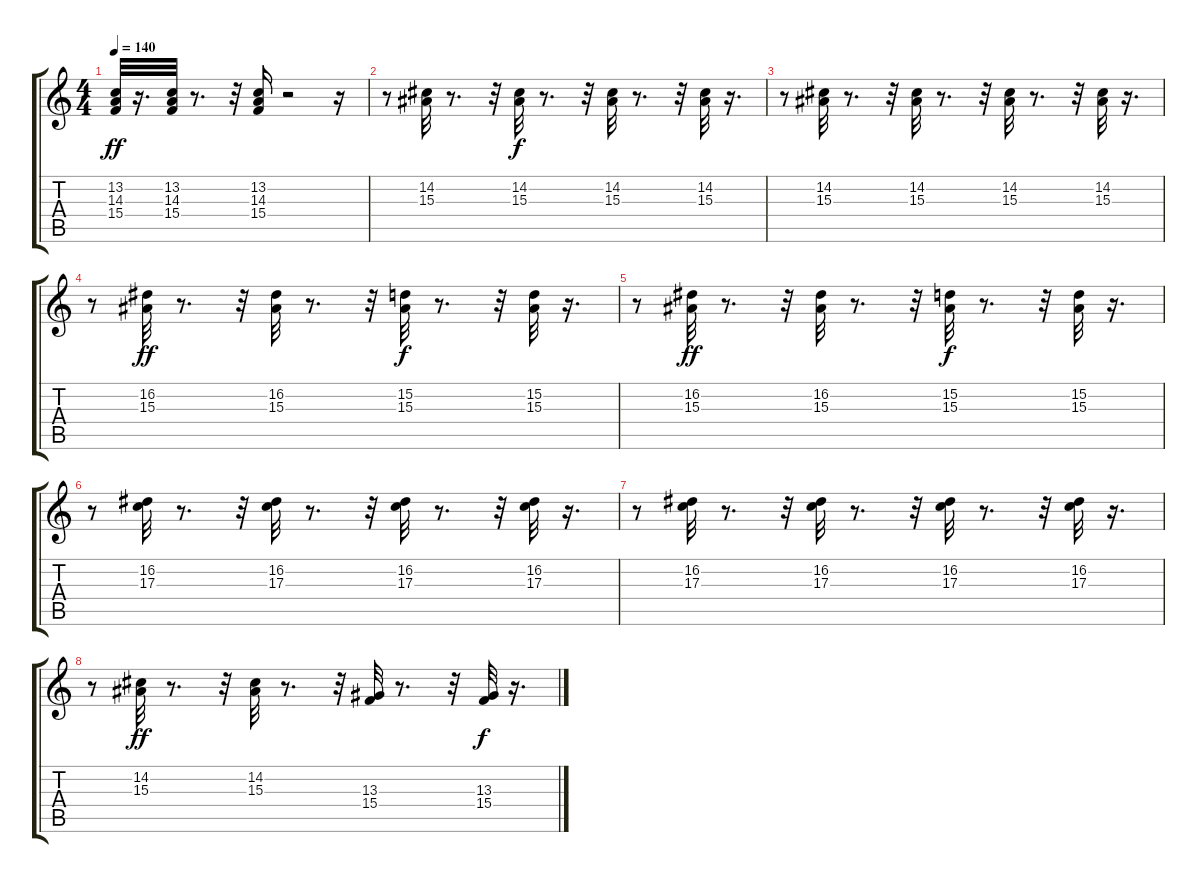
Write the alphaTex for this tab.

\track "" {instrument percussiveorgan}
\staff {score tabs}
\tuning (E4 B3 G3 D3 A2 E2) {hide}
\ts (4 4)
\tempo 140
\clef g2
\ks c
(13.2 14.3 15.4).32{dy ff} r.16{d} (13.2 14.3 15.4).32 r.8{d} r.32 (13.2 14.3 15.4).16 r.2 r.16 |
r.8 (14.2 15.3).32 r.8{d} r.32 (14.2 15.3).32{dy f} r.8{d} r.32 (14.2 15.3).32 r.8{d} r.32 (14.2 15.3).32 r.16{d} |
r.8 (14.2 15.3).32 r.8{d} r.32 (14.2 15.3).32 r.8{d} r.32 (14.2 15.3).32 r.8{d} r.32 (14.2 15.3).32 r.16{d} |
r.8 (16.2 15.3).32{dy ff} r.8{d} r.32 (16.2 15.3).32 r.8{d} r.32 (15.2 15.3).32{dy f} r.8{d} r.32 (15.2 15.3).32 r.16{d} |
r.8 (16.2 15.3).32{dy ff} r.8{d} r.32 (16.2 15.3).32 r.8{d} r.32 (15.2 15.3).32{dy f} r.8{d} r.32 (15.2 15.3).32 r.16{d} |
r.8 (16.2 17.3).32 r.8{d} r.32 (16.2 17.3).32 r.8{d} r.32 (16.2 17.3).32 r.8{d} r.32 (16.2 17.3).32 r.16{d} |
r.8 (16.2 17.3).32 r.8{d} r.32 (16.2 17.3).32 r.8{d} r.32 (16.2 17.3).32 r.8{d} r.32 (16.2 17.3).32 r.16{d} |
r.8 (14.2 15.3).32{dy ff} r.8{d} r.32 (14.2 15.3).32 r.8{d} r.32 (13.3 15.4).32 r.8{d} r.32 (13.3 15.4).32{dy f} r.16{d}
